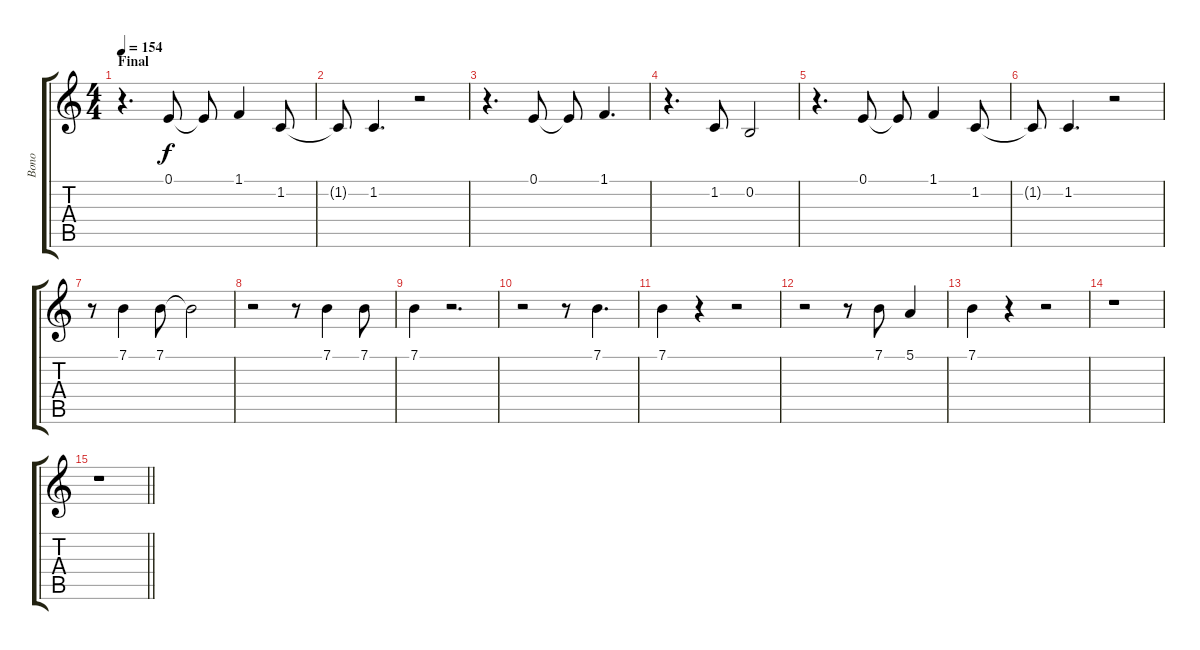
\track ("Bono" "Bono") {instrument acousticgrandpiano}
\staff {score tabs}
\tuning (E4 B3 G3 D3 A2 E2) {hide}
\ts (4 4)
\section ("" "Final")
\tempo 154
\clef g2
\ks c
r.4{d dy f} 0.1.8 0.1{t}.8 1.1.4 1.2.8 |
1.2{t}.8 1.2.4{d} r.2 |
r.4{d} 0.1.8 0.1{t}.8 1.1.4{d} |
r.4{d} 1.2.8 0.2.2 |
r.4{d} 0.1.8 0.1{t}.8 1.1.4 1.2.8 |
1.2{t}.8 1.2.4{d} r.2 |
r.8 7.1.4 7.1.8 7.1{t}.2 |
r.2 r.8 7.1.4 7.1.8 |
7.1.4 r.2{d} |
r.2 r.8 7.1.4{d} |
7.1.4 r.4 r.2 |
r.2 r.8 7.1.8 5.1.4 |
7.1.4 r.4 r.2 |
r.1 |
\barLineRight lightlight
r.1
